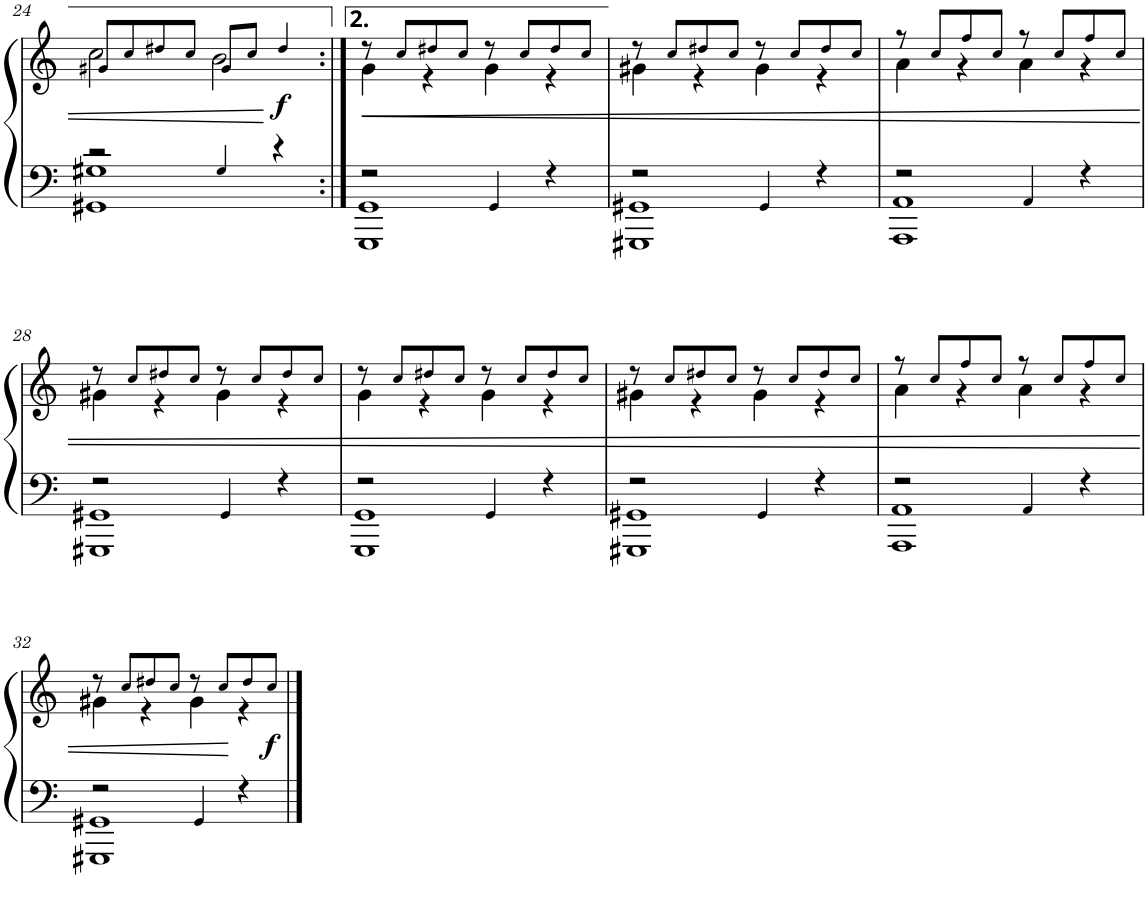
**kern	**kern	**dynam
*part1	*part1	*part1
*staff2	*staff1	*staff1/2
*I"Klavier	*	*
*I'Klav.	*	*
!!LO:PB:g=z
*clefF4	*clefG2	*
*k[]	*k[]	*
*M4/4	*M4/4	*
=24	=24	=24
*^	*^	*
2r	1GG#X 1G#X	8g#X!/L	2cc\	.
.	.	8cc!/	.	.
.	.	8dd#X!/	.	.
.	.	8cc!/J	.	.
4G#!/	.	8g#!/L	2b\	.
.	.	8cc!/J	.	.
!	!	!	!	!LO:DY:b
4r	.	4dd#!/	.	f
=25:|!	=25:|!	=25:|!	=25:|!	=25:|!
!	!	!	!	!LO:HP:b
2r	1GGG 1GG	8r	4g\	<
.	.	8cc!/L	.	.
.	.	8dd#X!/	4r	.
.	.	8cc!/J	.	.
4GG!/	.	8r	4g\	.
.	.	8cc!/L	.	.
4r	.	8dd#!/	4r	.
.	.	8cc!/J	.	.
=26	=26	=26	=26	=26
2r	1GGG#X 1GG#X	8r	4g#X\	.
.	.	8cc!/L	.	.
.	.	8dd#X!/	4r	.
.	.	8cc!/J	.	.
4GG#!/	.	8r	4g#\	.
.	.	8cc!/L	.	.
4r	.	8dd#!/	4r	.
.	.	8cc!/J	.	.
=27	=27	=27	=27	=27
2r	1AAA 1AA	8r	4a\	.
.	.	8cc!/L	.	.
.	.	8ff!/	4r	.
.	.	8cc!/J	.	.
4AA!/	.	8r	4a\	.
.	.	8cc!/L	.	.
4r	.	8ff!/	4r	.
.	.	8cc!/J	.	.
!!LO:LB:g=z	!!
=28	=28	=28	=28	=28
2r	1GGG#X 1GG#X	8r	4g#X\	.
.	.	8cc!/L	.	.
.	.	8dd#X!/	4r	.
.	.	8cc!/J	.	.
4GG#!/	.	8r	4g#\	.
.	.	8cc!/L	.	.
4r	.	8dd#!/	4r	.
.	.	8cc!/J	.	.
=29	=29	=29	=29	=29
2r	1GGG 1GG	8r	4g\	.
.	.	8cc!/L	.	.
.	.	8dd#X!/	4r	.
.	.	8cc!/J	.	.
4GG!/	.	8r	4g\	.
.	.	8cc!/L	.	.
4r	.	8dd#!/	4r	.
.	.	8cc!/J	.	.
=30	=30	=30	=30	=30
2r	1GGG#X 1GG#X	8r	4g#X\	.
.	.	8cc!/L	.	.
.	.	8dd#X!/	4r	.
.	.	8cc!/J	.	.
4GG#!/	.	8r	4g#\	.
.	.	8cc!/L	.	.
4r	.	8dd#!/	4r	.
.	.	8cc!/J	.	.
=31	=31	=31	=31	=31
2r	1AAA 1AA	8r	4a\	.
.	.	8cc!/L	.	.
.	.	8ff!/	4r	.
.	.	8cc!/J	.	.
4AA!/	.	8r	4a\	.
.	.	8cc!/L	.	.
4r	.	8ff!/	4r	.
.	.	8cc!/J	.	.
!!LO:LB:g=z	!!
=32	=32	=32	=32	=32
2r	1GGG#X 1GG#X	8r	4g#X\	.
.	.	8cc!/L	.	.
.	.	8dd#X!/	4r	.
.	.	8cc!/J	.	.
4GG#!/	.	8r	4g#\	.
.	.	8cc!/L	.	.
4r	.	8dd#!/	4r	[
!	!	!	!	!LO:DY:b
.	.	8cc!/J	.	f
*v	*v	*	*	*
*	*v	*v	*
==	==	==
*-	*-	*-
